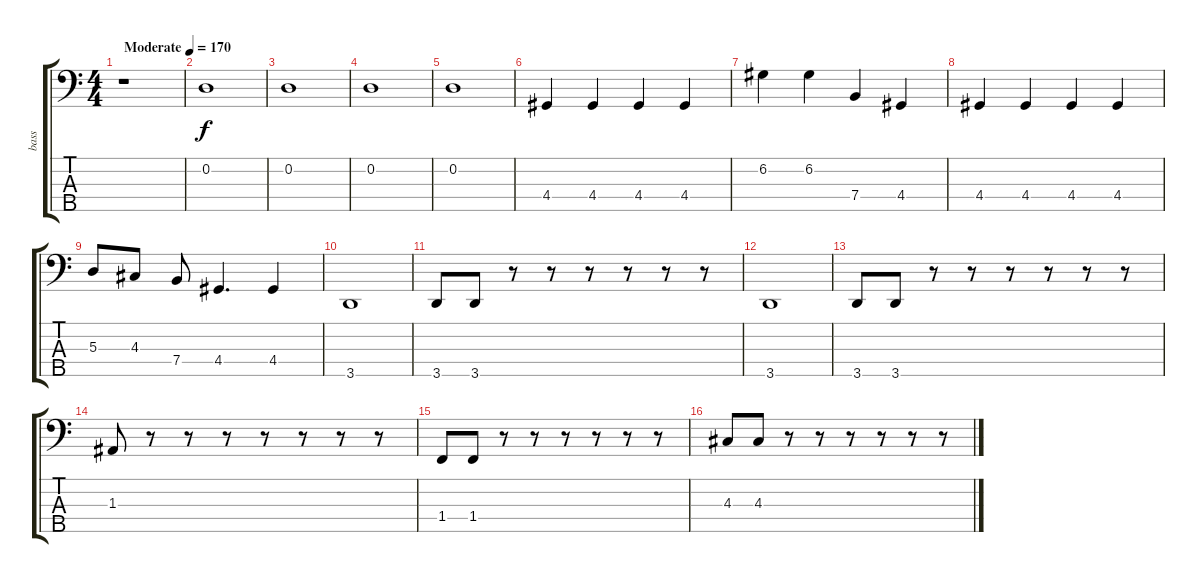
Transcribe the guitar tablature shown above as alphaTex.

\track ("bass" "bass") {instrument electricbasspick}
\staff {score tabs}
\tuning (G2 D2 A1 E1 B0) {hide}
\ts (4 4)
\tempo (170 "Moderate")
\clef f4
\ks c
r.1{dy f instrument electricbasspick} |
0.2.1 |
0.2.1 |
0.2.1 |
0.2.1 |
4.4.4 4.4.4 4.4.4 4.4.4 |
6.2.4 6.2.4 7.4.4 4.4.4 |
4.4.4 4.4.4 4.4.4 4.4.4 |
5.3.8 4.3.8 7.4.8 4.4.4{d} 4.4.4 |
3.5.1 |
3.5.8 3.5.8 r.8 r.8 r.8 r.8 r.8 r.8 |
3.5.1 |
3.5.8 3.5.8 r.8 r.8 r.8 r.8 r.8 r.8 |
1.3.8 r.8 r.8 r.8 r.8 r.8 r.8 r.8 |
1.4.8 1.4.8 r.8 r.8 r.8 r.8 r.8 r.8 |
4.3.8 4.3.8 r.8 r.8 r.8 r.8 r.8 r.8
